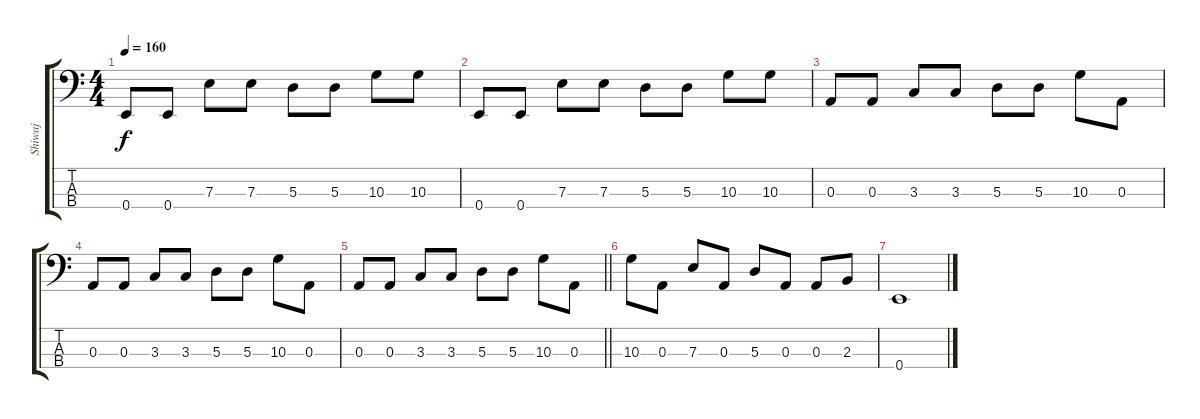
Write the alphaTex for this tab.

\track ("Shiwaj" "Shiwaj") {instrument electricbasspick}
\staff {score tabs}
\tuning (G2 D2 A1 E1) {hide}
\ts (4 4)
\tempo 160
\clef f4
\ks c
0.4.8{dy f} 0.4.8 7.3.8 7.3.8 5.3.8 5.3.8 10.3.8 10.3.8 |
0.4.8 0.4.8 7.3.8 7.3.8 5.3.8 5.3.8 10.3.8 10.3.8 |
0.3.8 0.3.8 3.3.8 3.3.8 5.3.8 5.3.8 10.3.8 0.3.8 |
0.3.8 0.3.8 3.3.8 3.3.8 5.3.8 5.3.8 10.3.8 0.3.8 |
\barLineRight lightlight
0.3.8 0.3.8 3.3.8 3.3.8 5.3.8 5.3.8 10.3.8 0.3.8 |
10.3.8 0.3.8 7.3.8 0.3.8 5.3.8 0.3.8 0.3.8 2.3.8 |
0.4.1
